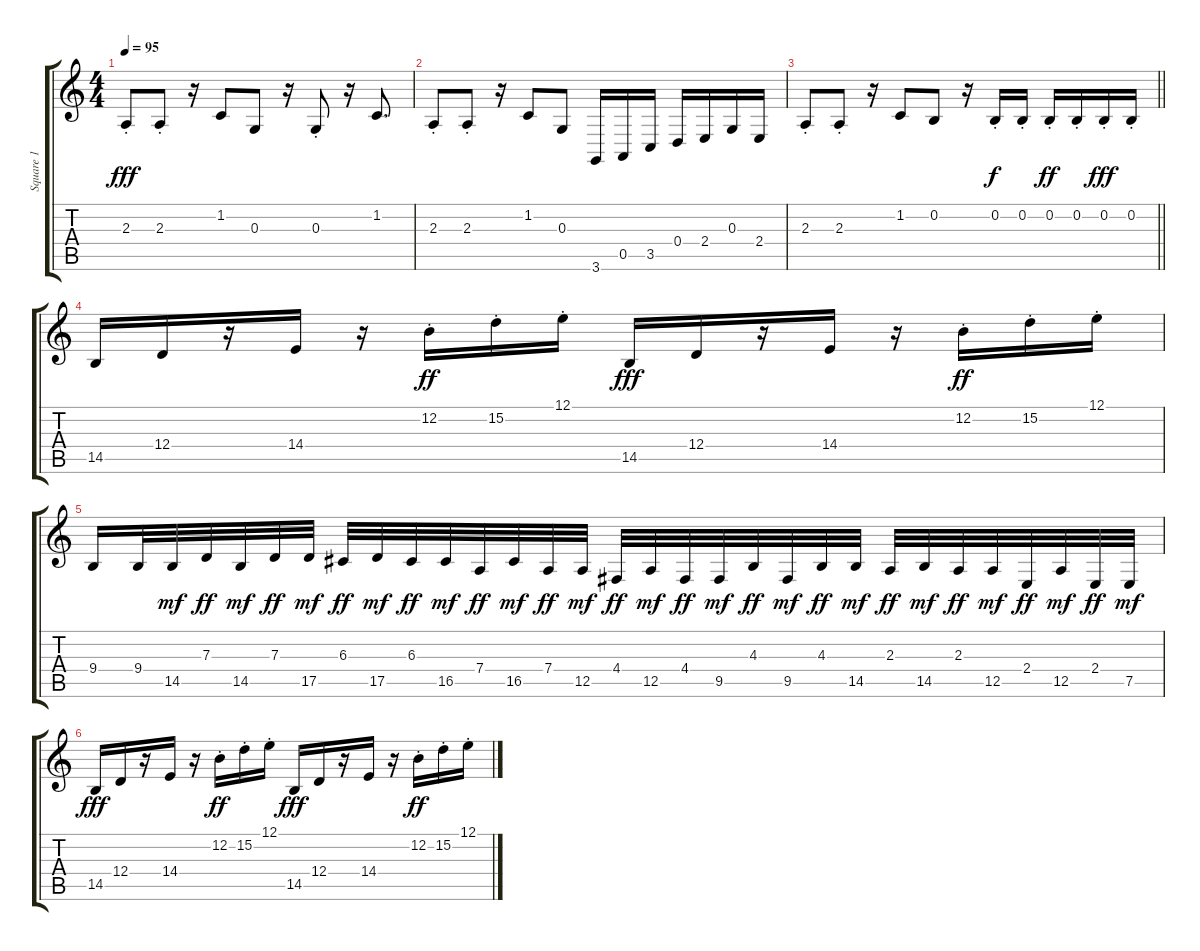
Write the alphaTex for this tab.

\track ("Square 1" "Square 1") {instrument lead1square}
\staff {score tabs}
\tuning (E4 B3 G3 D3 A2 E2) {hide}
\ts (4 4)
\tempo 95
\clef g2
\ks c
2.3{st}.8{dy fff} 2.3{st}.8 r.16 1.2.8 0.3.8 r.16 0.3{st}.8 r.16 1.2.8{d} |
2.3{st}.8 2.3{st}.8 r.16 1.2.8 0.3.8 3.6.16 0.5.16 3.5.16 0.4.16 2.4.16 0.3.16 2.4.16 |
\barLineRight lightlight
2.3{st}.8 2.3{st}.8 r.16 1.2.8 0.2.8 r.16 0.2{st}.16{dy f} 0.2{st}.16 0.2{st}.16{dy ff} 0.2{st}.16 0.2{st}.16{dy fff} 0.2{st}.16 |
14.5.16 12.4.16 r.16 14.4.16 r.16 12.2{st}.16{dy ff} 15.2{st}.16 12.1{st}.16 14.5.16{dy fff} 12.4.16 r.16 14.4.16 r.16 12.2{st}.16{dy ff} 15.2{st}.16 12.1{st}.16 |
9.4.16 9.4.32 14.5.32{dy mf} 7.3.32{dy ff} 14.5.32{dy mf} 7.3.32{dy ff} 17.5.32{dy mf} 6.3.32{dy ff} 17.5.32{dy mf} 6.3.32{dy ff} 16.5.32{dy mf} 7.4.32{dy ff} 16.5.32{dy mf} 7.4.32{dy ff} 12.5.32{dy mf} 4.4.32{dy ff} 12.5.32{dy mf} 4.4.32{dy ff} 9.5.32{dy mf} 4.3.32{dy ff} 9.5.32{dy mf} 4.3.32{dy ff} 14.5.32{dy mf} 2.3.32{dy ff} 14.5.32{dy mf} 2.3.32{dy ff} 12.5.32{dy mf} 2.4.32{dy ff} 12.5.32{dy mf} 2.4.32{dy ff} 7.5.32{dy mf} |
14.5.16{dy fff} 12.4.16 r.16 14.4.16 r.16 12.2{st}.16{dy ff} 15.2{st}.16 12.1{st}.16 14.5.16{dy fff} 12.4.16 r.16 14.4.16 r.16 12.2{st}.16{dy ff} 15.2{st}.16 12.1{st}.16
